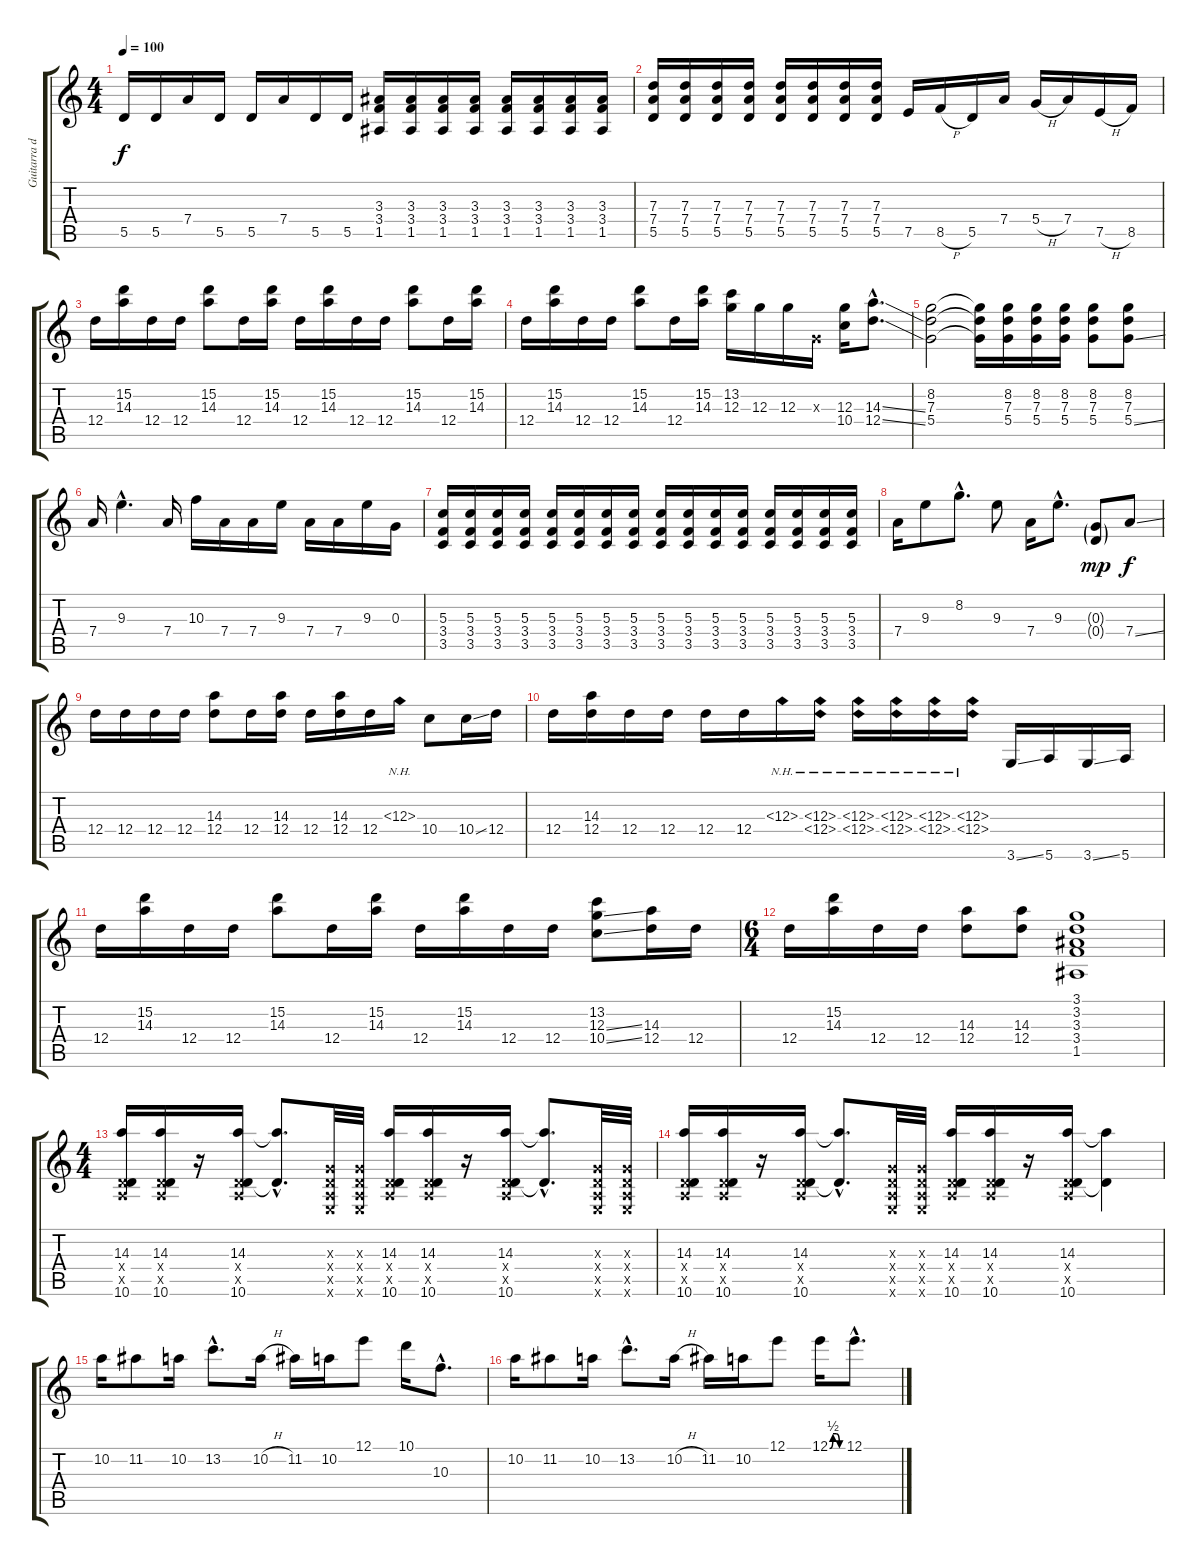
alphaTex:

\track ("Guitarra dist" "Guitarra d") {instrument distortionguitar}
\staff {score tabs}
\tuning (E4 B3 G3 D3 A2 E2) {hide}
\ts (4 4)
\tempo 100
\clef g2
\ks c
5.5.16{dy f} 5.5.16 7.4.16 5.5.16 5.5.16 7.4.16 5.5.16 5.5.16 (3.3 3.4 1.5).16 (3.3 3.4 1.5).16 (3.3 3.4 1.5).16 (3.3 3.4 1.5).16 (3.3 3.4 1.5).16 (3.3 3.4 1.5).16 (3.3 3.4 1.5).16 (3.3 3.4 1.5).16 |
(7.3 7.4 5.5).16 (7.3 7.4 5.5).16 (7.3 7.4 5.5).16 (7.3 7.4 5.5).16 (7.3 7.4 5.5).16 (7.3 7.4 5.5).16 (7.3 7.4 5.5).16 (7.3 7.4 5.5).16 7.5.16 8.5{h}.16 5.5.16 7.4.16 5.4{h}.16 7.4.16 7.5{h}.16 8.5.16 |
12.4.16 (15.2 14.3).16 12.4.16 12.4.16 (15.2 14.3).8 12.4.16 (15.2 14.3).16 12.4.16 (15.2 14.3).16 12.4.16 12.4.16 (15.2 14.3).8 12.4.16 (15.2 14.3).16 |
12.4.16 (15.2 14.3).16 12.4.16 12.4.16 (15.2 14.3).8 12.4.16 (15.2 14.3).16 (13.2 12.3).16 12.3.16 12.3.16 0.3{x}.16 (12.3 10.4).16 (14.3{ss hac} 12.4{ss hac}).8{d} |
(8.2 7.3 5.4).2 (8.2{t} 7.3{t} 5.4{t}).16 (8.2 7.3 5.4).16 (8.2 7.3 5.4).16 (8.2 7.3 5.4).16 (8.2 7.3 5.4).8 (8.2 7.3 5.4{ss}).8 |
7.4.16 9.3{hac}.4{d} 7.4.16 10.3.16 7.4.16 7.4.16 9.3.16 7.4.16 7.4.16 9.3.16 0.3.16 |
(5.3 3.4 3.5).16 (5.3 3.4 3.5).16 (5.3 3.4 3.5).16 (5.3 3.4 3.5).16 (5.3 3.4 3.5).16 (5.3 3.4 3.5).16 (5.3 3.4 3.5).16 (5.3 3.4 3.5).16 (5.3 3.4 3.5).16 (5.3 3.4 3.5).16 (5.3 3.4 3.5).16 (5.3 3.4 3.5).16 (5.3 3.4 3.5).16 (5.3 3.4 3.5).16 (5.3 3.4 3.5).16 (5.3 3.4 3.5).16 |
7.4.16 9.3.8 8.2{hac}.8{d} 9.3.8 7.4.16 9.3{hac}.8{d} (0.3{g} 0.4{g}).8{dy mp} 7.4{ss}.8{dy f} |
12.4.16 12.4.16 12.4.16 12.4.16 (14.3 12.4).8 12.4.16 (14.3 12.4).16 12.4.16 (14.3 12.4).16 12.4.16 12.3{nh}.16 10.4.8 10.4{ss}.16 12.4.16 |
12.4.16 (14.3 12.4).16 12.4.16 12.4.16 12.4.16 12.4.16 12.3{nh}.16 (12.3{nh} 12.4{nh}).16 (12.3{nh} 12.4{nh}).16 (12.3{nh} 12.4{nh}).16 (12.3{nh} 12.4{nh}).16 (12.3{nh} 12.4{nh}).16 3.6{ss}.16 5.6.16 3.6{ss}.16 5.6.16 |
12.4.16 (15.2 14.3).16 12.4.16 12.4.16 (15.2 14.3).8 12.4.16 (15.2 14.3).16 12.4.16 (15.2 14.3).16 12.4.16 12.4.16 (13.2 12.3{ss} 10.4{ss}).8 (14.3 12.4).16 12.4.16 |
\ts (6 4)
12.4.16 (15.2 14.3).16 12.4.16 12.4.16 (14.3 12.4).8 (14.3 12.4).8 (3.1 3.2 3.3 3.4 1.5).1 |
\ts (4 4)
(14.3 0.4{x} 0.5{x} 10.6).16 (14.3 0.4{x} 0.5{x} 10.6).16 r.16 (14.3 0.4{x} 0.5{x} 10.6).16 (14.3{hac t} 10.6{hac t}).8{d} (0.3{x} 0.4{x} 0.5{x} 0.6{x}).32 (0.3{x} 0.4{x} 0.5{x} 0.6{x}).32 (14.3 0.4{x} 0.5{x} 10.6).16 (14.3 0.4{x} 0.5{x} 10.6).16 r.16 (14.3 0.4{x} 0.5{x} 10.6).16 (14.3{hac t} 10.6{hac t}).8{d} (0.3{x} 0.4{x} 0.5{x} 0.6{x}).32 (0.3{x} 0.4{x} 0.5{x} 0.6{x}).32 |
(14.3 0.4{x} 0.5{x} 10.6).16 (14.3 0.4{x} 0.5{x} 10.6).16 r.16 (14.3 0.4{x} 0.5{x} 10.6).16 (14.3{hac t} 10.6{hac t}).8{d} (0.3{x} 0.4{x} 0.5{x} 0.6{x}).32 (0.3{x} 0.4{x} 0.5{x} 0.6{x}).32 (14.3 0.4{x} 0.5{x} 10.6).16 (14.3 0.4{x} 0.5{x} 10.6).16 r.16 (14.3 0.4{x} 0.5{x} 10.6).16 (14.3{t} 10.6{t}).4 |
10.2.16 11.2.8 10.2.16 13.2{hac}.8{d} 10.2{h}.16 11.2.16 10.2.16 12.1.8 10.1.16 10.3{hac}.8{d} |
10.2.16 11.2.8 10.2.16 13.2{hac}.8{d} 10.2{h}.16 11.2.16 10.2.16 12.1.8 12.1{be (custom 0 0 15 2 30 2 45 0 60 0)}.16 12.1{hac}.8{d}
